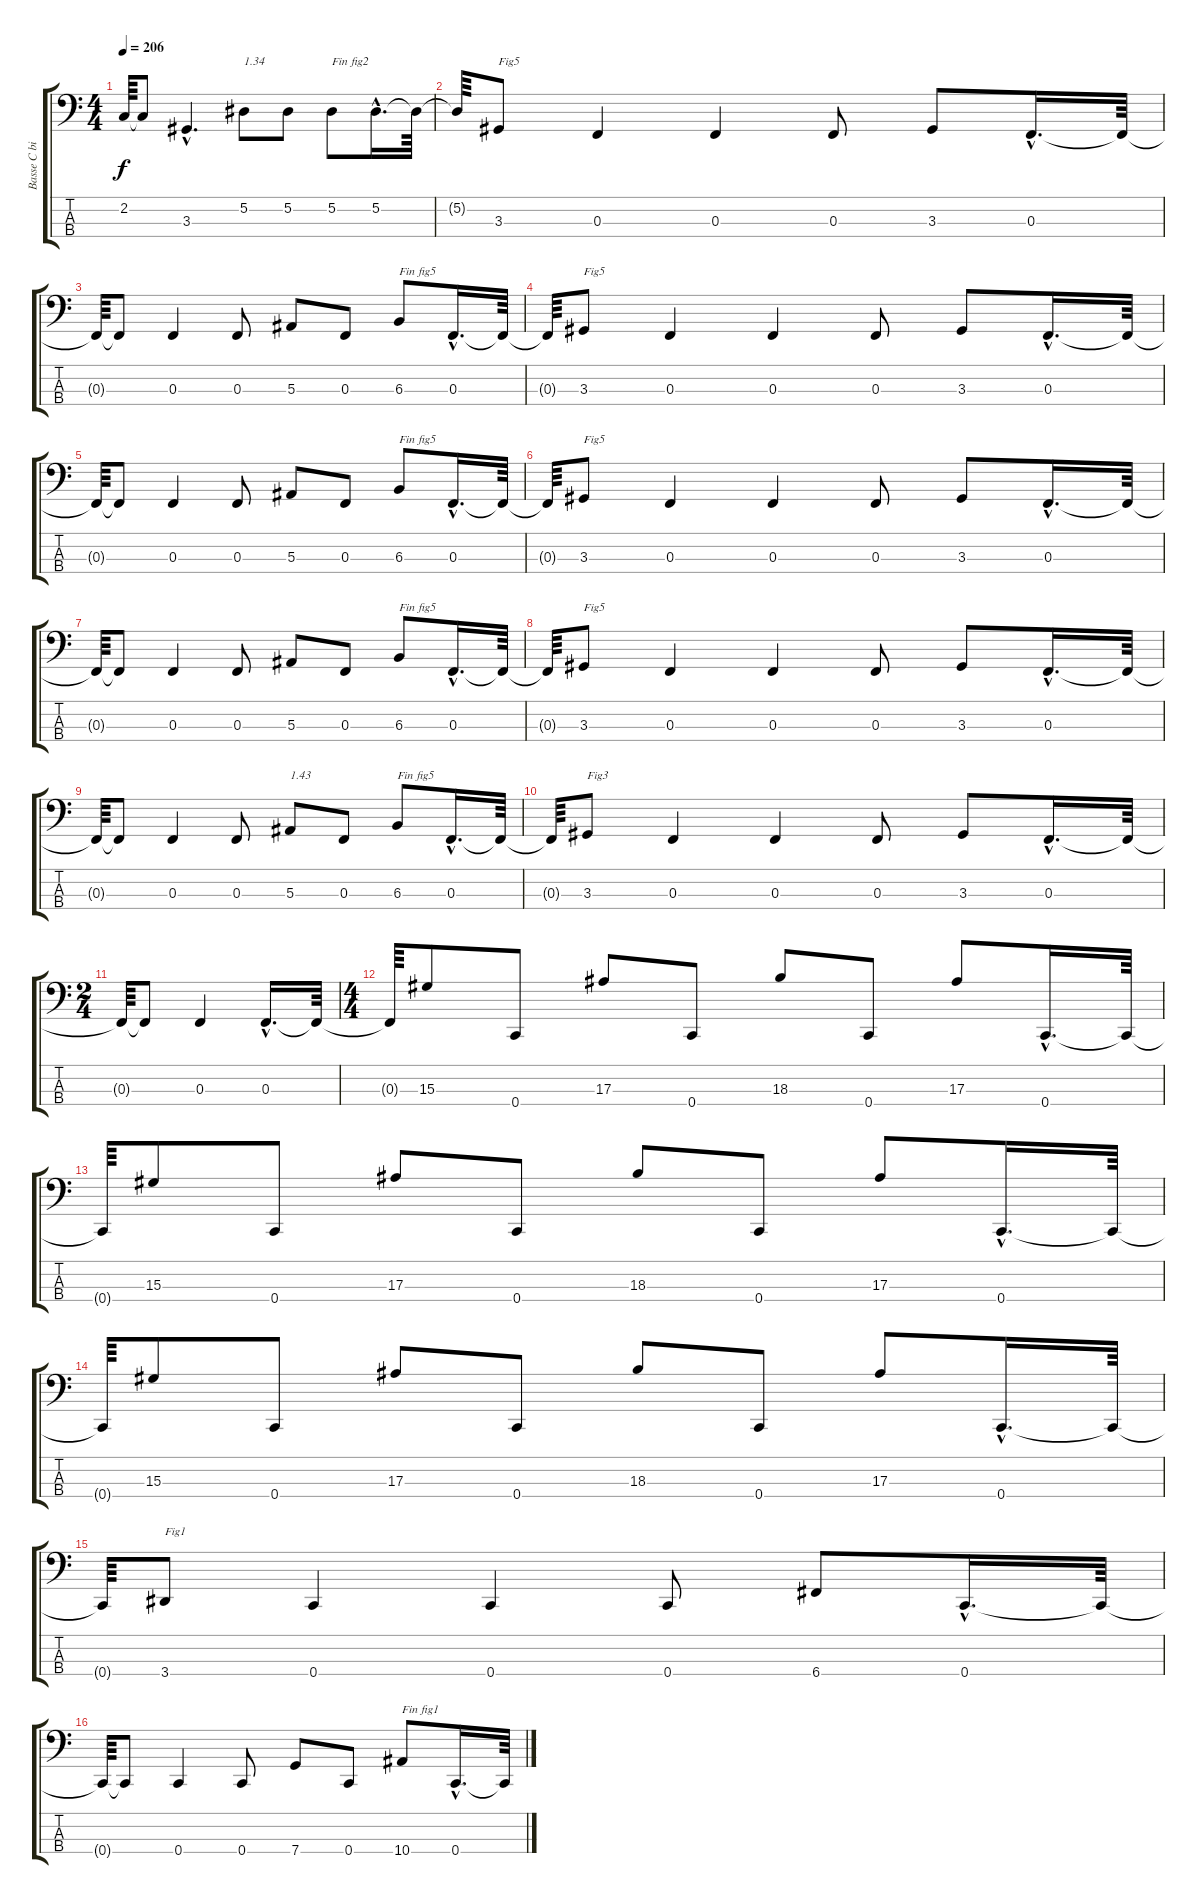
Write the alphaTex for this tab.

\track ("Basse C bis" "Basse C bi") {instrument synthbass2}
\staff {score tabs}
\tuning (Eb2 Bb1 F1 C1) {hide}
\ts (4 4)
\tempo 206
\clef f4
\ks c
2.2{t}.64{dy f} 2.2{t}.8 3.3{hac}.4{d} 5.2.8{txt "1.34"} 5.2.8 5.2.8{txt "Fin fig2"} 5.2{hac}.16{d} 5.2{t}.64 |
5.2{t}.64 3.3.8{txt "Fig5"} 0.3.4 0.3.4 0.3.8 3.3.8 0.3{hac}.16{d} 0.3{t}.64 |
0.3{t}.64 0.3{t}.8 0.3.4 0.3.8 5.3.8 0.3.8 6.3.8{txt "Fin fig5"} 0.3{hac}.16{d} 0.3{t}.64 |
0.3{t}.64 3.3.8{txt "Fig5"} 0.3.4 0.3.4 0.3.8 3.3.8 0.3{hac}.16{d} 0.3{t}.64 |
0.3{t}.64 0.3{t}.8 0.3.4 0.3.8 5.3.8 0.3.8 6.3.8{txt "Fin fig5"} 0.3{hac}.16{d} 0.3{t}.64 |
0.3{t}.64 3.3.8{txt "Fig5"} 0.3.4 0.3.4 0.3.8 3.3.8 0.3{hac}.16{d} 0.3{t}.64 |
0.3{t}.64 0.3{t}.8 0.3.4 0.3.8 5.3.8 0.3.8 6.3.8{txt "Fin fig5"} 0.3{hac}.16{d} 0.3{t}.64 |
0.3{t}.64 3.3.8{txt "Fig5"} 0.3.4 0.3.4 0.3.8 3.3.8 0.3{hac}.16{d} 0.3{t}.64 |
0.3{t}.64 0.3{t}.8 0.3.4 0.3.8 5.3.8{txt "1.43"} 0.3.8 6.3.8{txt "Fin fig5"} 0.3{hac}.16{d} 0.3{t}.64 |
0.3{t}.64 3.3.8{txt "Fig3"} 0.3.4 0.3.4 0.3.8 3.3.8 0.3{hac}.16{d} 0.3{t}.64 |
\ts (2 4)
0.3{t}.64 0.3{t}.8 0.3.4 0.3{hac}.16{d} 0.3{t}.64 |
\ts (4 4)
0.3{t}.64 15.3.8 0.4.8 17.3.8 0.4.8 18.3.8 0.4.8 17.3.8 0.4{hac}.16{d} 0.4{t}.64 |
0.4{t}.64 15.3.8 0.4.8 17.3.8 0.4.8 18.3.8 0.4.8 17.3.8 0.4{hac}.16{d} 0.4{t}.64 |
0.4{t}.64 15.3.8 0.4.8 17.3.8 0.4.8 18.3.8 0.4.8 17.3.8 0.4{hac}.16{d} 0.4{t}.64 |
0.4{t}.64 3.4.8{txt "Fig1"} 0.4.4 0.4.4 0.4.8 6.4.8 0.4{hac}.16{d} 0.4{t}.64 |
0.4{t}.64 0.4{t}.8 0.4.4 0.4.8 7.4.8 0.4.8 10.4.8{txt "Fin fig1"} 0.4{hac}.16{d} 0.4{t}.64
